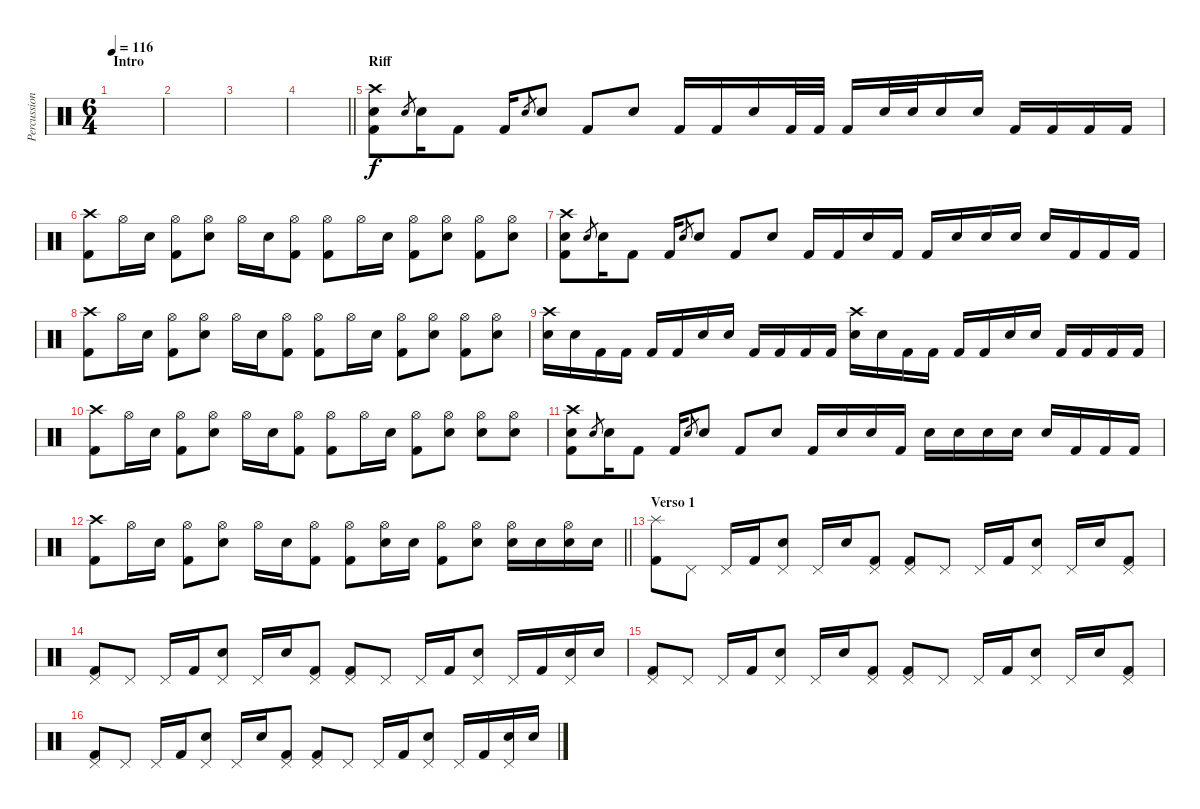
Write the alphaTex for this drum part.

\track ("Percussioni" "Percussion") {instrument percussion}
\staff {score}
\articulation defaults
\ts (6 4)
\section ("" "Intro")
\tempo 116
\clef neutral
\ks c
|
|
|
\barLineRight lightlight
|
\section ("" "Riff")
("Crash high (hit)" "Snare (hit) 2" "Kick (hit) 2").8 "Snare (hit) 2".8{gr} "Electric Snare (hit)".16 "Kick (hit) 2".8 "Kick (hit) 2".16 "Snare (hit) 2".8{gr} "Electric Snare (hit)".8 "Kick (hit) 2".8 "Electric Snare (hit)".8 "Kick (hit) 2".16 "Kick (hit) 2".16 "Electric Snare (hit)".16 "Kick (hit) 2".32 "Kick (hit) 2".32 "Kick (hit) 2".16 "Electric Snare (hit)".32 "Electric Snare (hit)".32 "Electric Snare (hit)".16 "Snare (hit) 2".16 "Kick (hit) 2".16 "Kick (hit) 2".16 "Kick (hit) 2".16 "Kick (hit) 2".16 |
("Crash high (hit)" "Kick (hit) 2").8 "Hi-Hat (open)".16 "Electric Snare (hit)".16 ("Hi-Hat (open)" "Kick (hit) 2").8 ("Hi-Hat (open)" "Electric Snare (hit)").8 "Hi-Hat (open)".16 "Electric Snare (hit)".16 ("Hi-Hat (open)" "Kick (hit) 2").8 ("Hi-Hat (open)" "Kick (hit) 2").8 "Hi-Hat (open)".16 "Electric Snare (hit)".16 ("Hi-Hat (open)" "Kick (hit) 2").8 ("Hi-Hat (open)" "Electric Snare (hit)").8 ("Hi-Hat (open)" "Kick (hit) 2").8 ("Hi-Hat (open)" "Electric Snare (hit)").8 |
("Crash high (hit)" "Snare (hit) 2" "Kick (hit) 2").8 "Snare (hit) 2".8{gr} "Electric Snare (hit)".16 "Kick (hit) 2".8 "Kick (hit) 2".16 "Snare (hit) 2".8{gr} "Electric Snare (hit)".8 "Kick (hit) 2".8 "Electric Snare (hit)".8 "Kick (hit) 2".16 "Kick (hit) 2".16 "Electric Snare (hit)".16 "Kick (hit) 2".16 "Kick (hit) 2".16 "Electric Snare (hit)".16 "Electric Snare (hit)".16 "Snare (hit) 2".16 "Snare (hit) 2".16 "Kick (hit) 2".16 "Kick (hit) 2".16 "Kick (hit) 2".16 |
("Crash high (hit)" "Kick (hit) 2").8 "Hi-Hat (open)".16 "Electric Snare (hit)".16 ("Hi-Hat (open)" "Kick (hit) 2").8 ("Hi-Hat (open)" "Electric Snare (hit)").8 "Hi-Hat (open)".16 "Electric Snare (hit)".16 ("Hi-Hat (open)" "Kick (hit) 2").8 ("Hi-Hat (open)" "Kick (hit) 2").8 "Hi-Hat (open)".16 "Electric Snare (hit)".16 ("Hi-Hat (open)" "Kick (hit) 2").8 ("Hi-Hat (open)" "Electric Snare (hit)").8 ("Hi-Hat (open)" "Kick (hit) 2").8 ("Hi-Hat (open)" "Electric Snare (hit)").8 |
("Crash high (hit)" "Electric Snare (hit)").16 "Snare (hit) 2".16 "Kick (hit) 2".16 "Kick (hit) 2".16 "Kick (hit) 2".16 "Kick (hit) 2".16 "Snare (hit) 2".16 "Electric Snare (hit)".16 "Kick (hit) 2".16 "Kick (hit) 2".16 "Kick (hit) 2".16 "Kick (hit) 2".16 ("Crash high (hit)" "Electric Snare (hit)").16 "Snare (hit) 2".16 "Kick (hit) 2".16 "Kick (hit) 2".16 "Kick (hit) 2".16 "Kick (hit) 2".16 "Snare (hit) 2".16 "Electric Snare (hit)".16 "Kick (hit) 2".16 "Kick (hit) 2".16 "Kick (hit) 2".16 "Kick (hit) 2".16 |
("Crash high (hit)" "Kick (hit) 2").8 "Hi-Hat (open)".16 "Electric Snare (hit)".16 ("Hi-Hat (open)" "Kick (hit) 2").8 ("Hi-Hat (open)" "Electric Snare (hit)").8 "Hi-Hat (open)".16 "Electric Snare (hit)".16 ("Hi-Hat (open)" "Kick (hit) 2").8 ("Hi-Hat (open)" "Kick (hit) 2").8 "Hi-Hat (open)".16 "Electric Snare (hit)".16 ("Hi-Hat (open)" "Kick (hit) 2").8 ("Hi-Hat (open)" "Electric Snare (hit)").8 ("Hi-Hat (open)" "Electric Snare (hit)").8 ("Hi-Hat (open)" "Electric Snare (hit)").8 |
("Crash high (hit)" "Snare (hit) 2" "Kick (hit) 2").8 "Snare (hit) 2".8{gr} "Electric Snare (hit)".16 "Kick (hit) 2".8 "Kick (hit) 2".16 "Snare (hit) 2".8{gr} "Electric Snare (hit)".8 "Kick (hit) 2".8 "Electric Snare (hit)".8 "Kick (hit) 2".16 "Electric Snare (hit)".16 "Electric Snare (hit)".16 "Kick (hit) 2".16 "Electric Snare (hit)".16 "Electric Snare (hit)".16 "Electric Snare (hit)".16 "Snare (hit) 2".16 "Snare (hit) 2".16 "Kick (hit) 2".16 "Kick (hit) 2".16 "Kick (hit) 2".16 |
\barLineRight lightlight
("Crash high (hit)" "Kick (hit) 2").8 "Hi-Hat (open)".16 "Electric Snare (hit)".16 ("Hi-Hat (open)" "Kick (hit) 2").8 ("Hi-Hat (open)" "Electric Snare (hit)").8 "Hi-Hat (open)".16 "Electric Snare (hit)".16 ("Hi-Hat (open)" "Kick (hit) 2").8 ("Hi-Hat (open)" "Kick (hit) 2").8 ("Hi-Hat (open)" "Electric Snare (hit)").16 "Electric Snare (hit)".16 ("Hi-Hat (open)" "Kick (hit) 2").8 ("Hi-Hat (open)" "Electric Snare (hit)").8 ("Hi-Hat (open)" "Electric Snare (hit)").16 "Electric Snare (hit)".16 ("Hi-Hat (open)" "Snare (hit) 2").16 "Snare (hit) 2".16 |
\section ("" "Verso 1")
("Splash (hit)" "Kick (hit) 2").8 "Pedal Hi-Hat (hit)".8 "Pedal Hi-Hat (hit)".16 "Kick (hit) 2".16 ("Snare (hit) 2" "Pedal Hi-Hat (hit)").8 "Pedal Hi-Hat (hit)".16 "Electric Snare (hit)".16 ("Kick (hit) 2" "Pedal Hi-Hat (hit)").8 ("Kick (hit) 2" "Pedal Hi-Hat (hit)").8 "Pedal Hi-Hat (hit)".8 "Pedal Hi-Hat (hit)".16 "Kick (hit) 2".16 ("Snare (hit) 2" "Pedal Hi-Hat (hit)").8 "Pedal Hi-Hat (hit)".16 "Electric Snare (hit)".16 ("Kick (hit) 2" "Pedal Hi-Hat (hit)").8 |
("Kick (hit) 2" "Pedal Hi-Hat (hit)").8 "Pedal Hi-Hat (hit)".8 "Pedal Hi-Hat (hit)".16 "Kick (hit) 2".16 ("Snare (hit) 2" "Pedal Hi-Hat (hit)").8 "Pedal Hi-Hat (hit)".16 "Electric Snare (hit)".16 ("Kick (hit) 2" "Pedal Hi-Hat (hit)").8 ("Kick (hit) 2" "Pedal Hi-Hat (hit)").8 "Pedal Hi-Hat (hit)".8 "Pedal Hi-Hat (hit)".16 "Kick (hit) 2".16 ("Snare (hit) 2" "Pedal Hi-Hat (hit)").8 "Pedal Hi-Hat (hit)".16 "Kick (hit) 2".16 ("Snare (hit) 2" "Pedal Hi-Hat (hit)").16 "Electric Snare (hit)".16 |
("Kick (hit) 2" "Pedal Hi-Hat (hit)").8 "Pedal Hi-Hat (hit)".8 "Pedal Hi-Hat (hit)".16 "Kick (hit) 2".16 ("Snare (hit) 2" "Pedal Hi-Hat (hit)").8 "Pedal Hi-Hat (hit)".16 "Electric Snare (hit)".16 ("Kick (hit) 2" "Pedal Hi-Hat (hit)").8 ("Kick (hit) 2" "Pedal Hi-Hat (hit)").8 "Pedal Hi-Hat (hit)".8 "Pedal Hi-Hat (hit)".16 "Kick (hit) 2".16 ("Snare (hit) 2" "Pedal Hi-Hat (hit)").8 "Pedal Hi-Hat (hit)".16 "Electric Snare (hit)".16 ("Kick (hit) 2" "Pedal Hi-Hat (hit)").8 |
("Kick (hit) 2" "Pedal Hi-Hat (hit)").8 "Pedal Hi-Hat (hit)".8 "Pedal Hi-Hat (hit)".16 "Kick (hit) 2".16 ("Snare (hit) 2" "Pedal Hi-Hat (hit)").8 "Pedal Hi-Hat (hit)".16 "Electric Snare (hit)".16 ("Kick (hit) 2" "Pedal Hi-Hat (hit)").8 ("Kick (hit) 2" "Pedal Hi-Hat (hit)").8 "Pedal Hi-Hat (hit)".8 "Pedal Hi-Hat (hit)".16 "Kick (hit) 2".16 ("Snare (hit) 2" "Pedal Hi-Hat (hit)").8 "Pedal Hi-Hat (hit)".16 "Kick (hit) 2".16 ("Snare (hit) 2" "Pedal Hi-Hat (hit)").16 "Electric Snare (hit)".16
